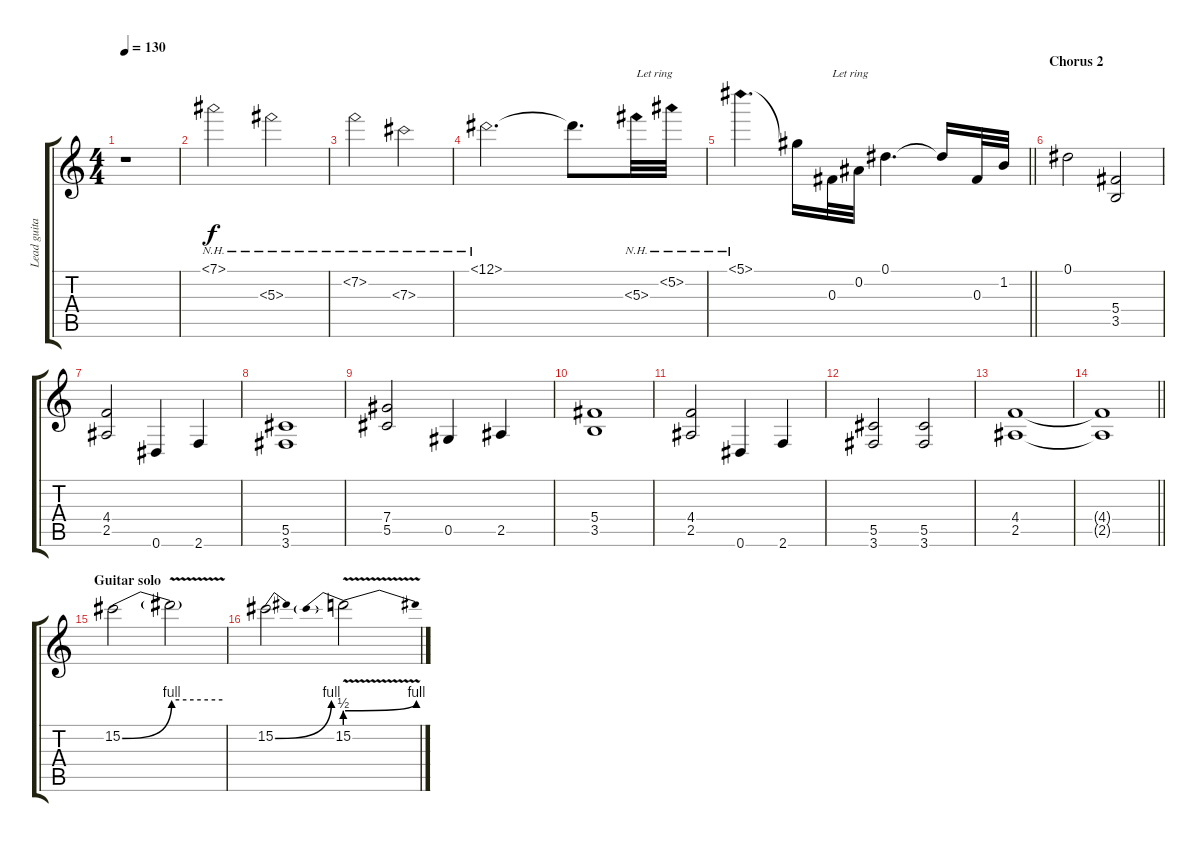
\track ("Lead guitar" "Lead guita") {instrument overdrivenguitar}
\staff {score tabs}
\tuning (Eb4 Bb3 Gb3 Db3 Ab2 Eb2) {hide}
\ts (4 4)
\tempo 130
\clef g2
\ks c
r.1{dy f} |
7.1{nh}.2{volume 10 instrument electricguitarclean} 5.3{nh}.2{volume 7} |
7.2{nh}.2 7.3{nh}.2 |
12.1{nh}.2{d} 12.1{t}.8{d} 5.3{nh}.32{txt "Let ring" volume 12} 5.2{nh}.32 |
\barLineRight lightlight
5.1{nh}.4{d} 5.1{t}.16 0.3.32{txt "Let ring" volume 16} 0.2.32 0.1.4{d} 0.1{t}.16 0.3.32{volume 12} 1.2.32 |
\section ("" "Chorus 2")
0.1.2{volume 9 instrument overdrivenguitar} (5.4 3.5).2 |
(4.4 2.5).2 0.6.4 2.6.4 |
(5.5 3.6).1 |
(7.4 5.5).2 0.5.4 2.5.4 |
(5.4 3.5).1 |
(4.4 2.5).2 0.6.4 2.6.4 |
(5.5 3.6).2 (5.5 3.6).2 |
(4.4 2.5).1 |
\barLineRight lightlight
(4.4{t} 2.5{t}).1 |
\section ("" "Guitar solo")
15.2{be (bend 0 0 60 4)}.2{volume 16} 15.2{be (hold 0 4 60 4) v t}.2 |
15.2{be (bend 0 0 60 4)}.2 15.2{be (prebendbend 0 2 60 4) v}.2
